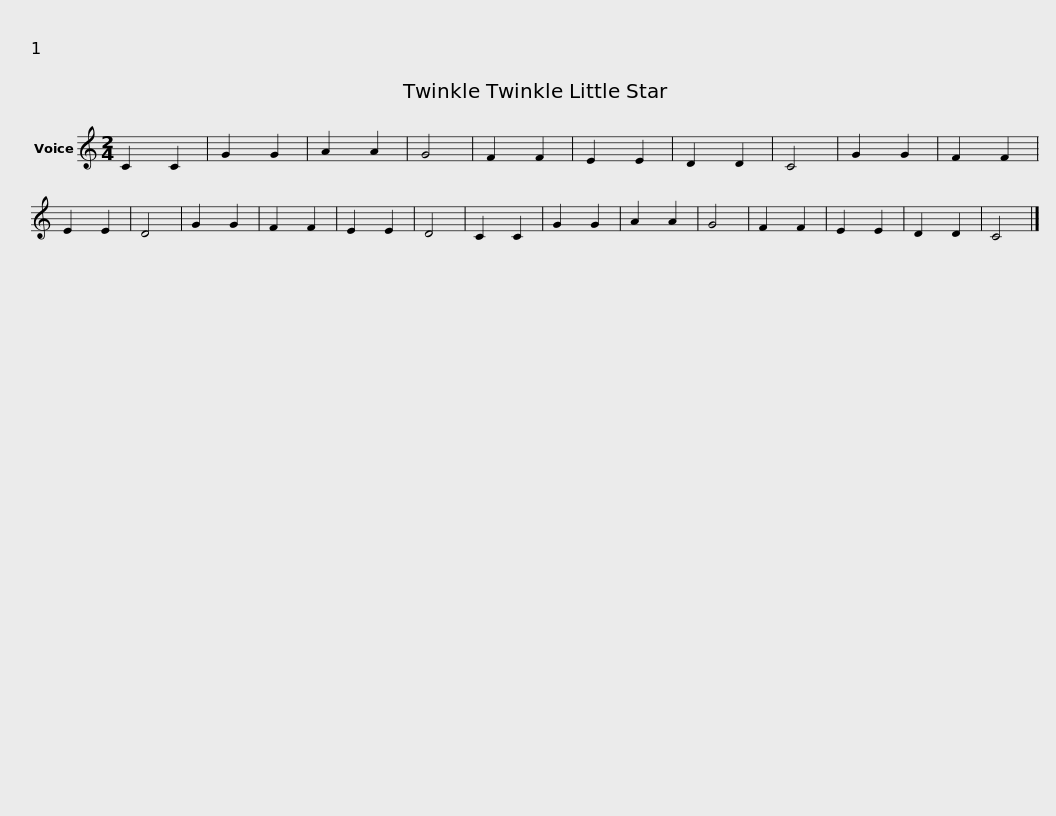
X:1
L:1/8
M:2/4
I:linebreak $
K:C
V:1 treble
V:1
 C2 C2 | G2 G2 | A2 A2 | G4 | F2 F2 | %5
 E2 E2 | D2 D2 | C4 | G2 G2 | F2 F2 | %10
 E2 E2 | D4 | G2 G2 | F2 F2 | E2 E2 | %15
 D4 | C2 C2 |$ G2 G2 | A2 A2 | G4 | %20
 F2 F2 | E2 E2 | D2 D2 | C4 |] %24
